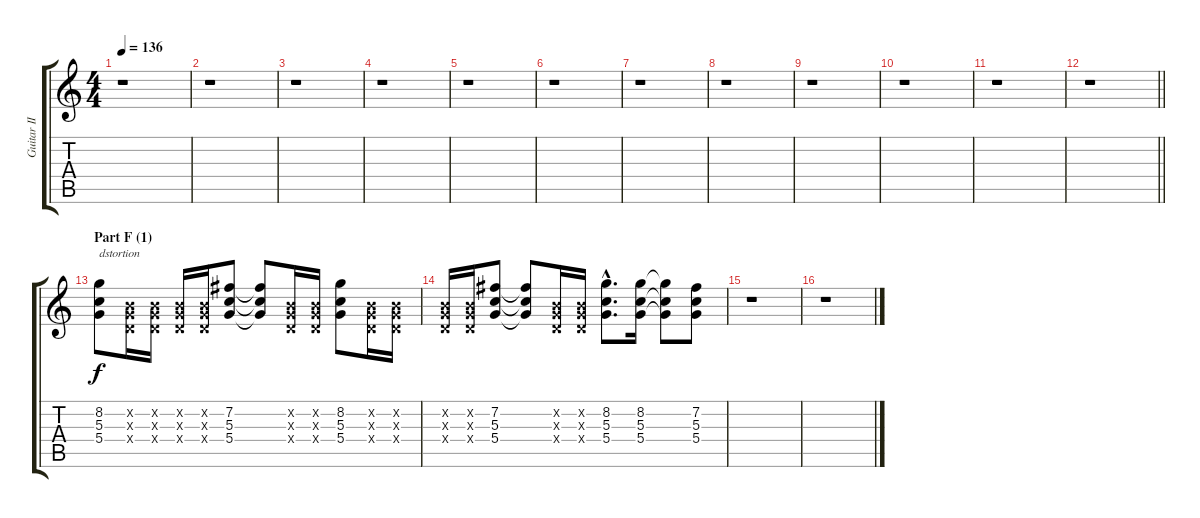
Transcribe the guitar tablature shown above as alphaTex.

\track ("Guitar II (Kazuma)" "Guitar II ") {instrument distortionguitar}
\staff {score tabs}
\tuning (E4 B3 G3 D3 A2 E2) {hide}
\ts (4 4)
\tempo 136
\clef g2
\ks c
r.1{dy f} |
r.1 |
r.1 |
r.1 |
r.1 |
r.1 |
r.1 |
r.1 |
r.1 |
r.1 |
r.1 |
\barLineRight lightlight
r.1 |
\section ("" "Part F (1)")
(8.2 5.3 5.4).8{txt "dstortion" instrument distortionguitar} (0.2{x} 0.3{x} 0.4{x}).16 (0.2{x} 0.3{x} 0.4{x}).16 (0.2{x} 0.3{x} 0.4{x}).16 (0.2{x} 0.3{x} 0.4{x}).16 (7.2 5.3 5.4).8 (7.2{t} 5.3{t} 5.4{t}).8 (0.2{x} 0.3{x} 0.4{x}).16 (0.2{x} 0.3{x} 0.4{x}).16 (8.2 5.3 5.4).8 (0.2{x} 0.3{x} 0.4{x}).16 (0.2{x} 0.3{x} 0.4{x}).16 |
(0.2{x} 0.3{x} 0.4{x}).16 (0.2{x} 0.3{x} 0.4{x}).16 (7.2 5.3 5.4).8 (7.2{t} 5.3{t} 5.4{t}).8 (0.2{x} 0.3{x} 0.4{x}).16 (0.2{x} 0.3{x} 0.4{x}).16 (8.2{hac} 5.3{hac} 5.4{hac}).8{d} (8.2 5.3 5.4).16 (8.2{t} 5.3{t} 5.4{t}).8 (7.2 5.3 5.4).8 |
r.1 |
r.1
